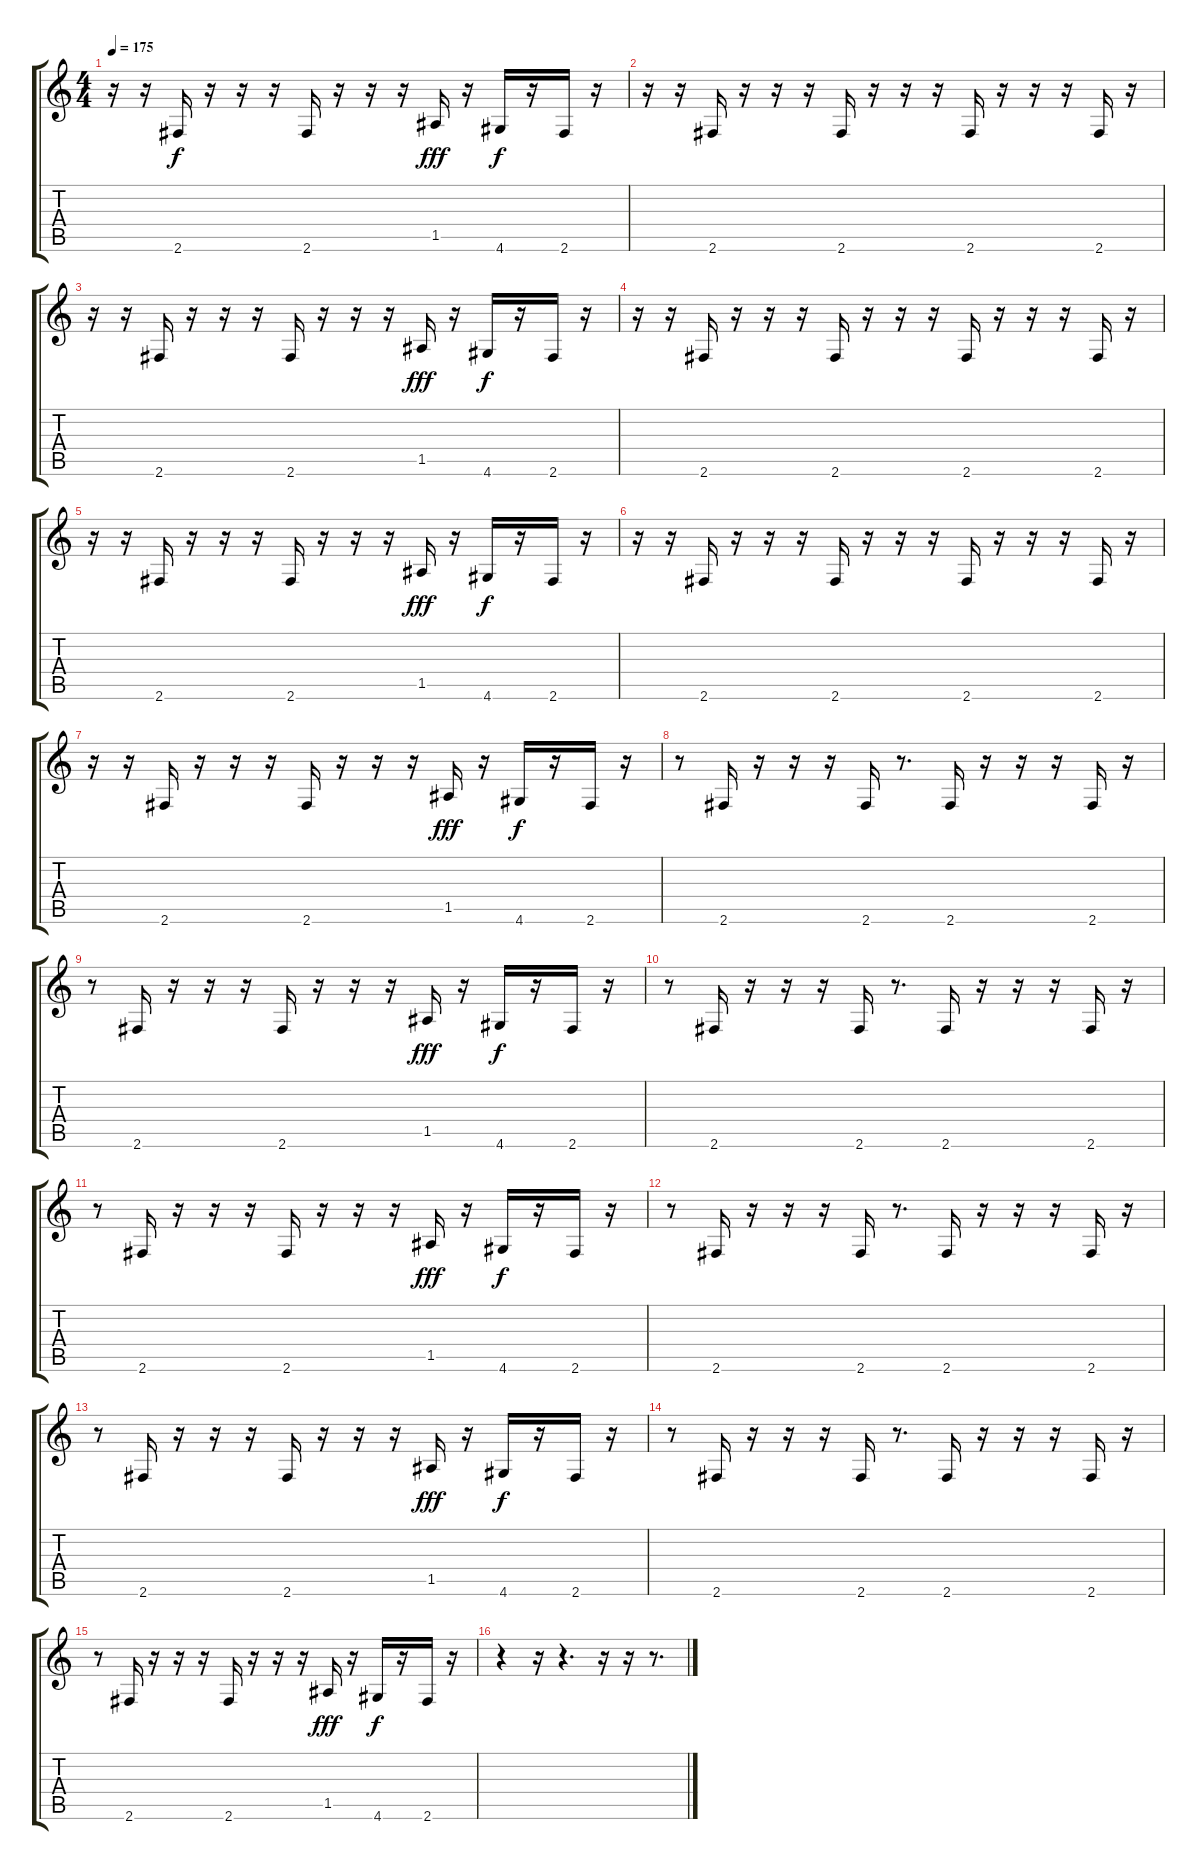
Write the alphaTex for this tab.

\track "" {instrument acousticguitarsteel}
\staff {score tabs}
\tuning (E4 B3 G3 D3 A2 E2) {hide}
\ts (4 4)
\tempo 175
\clef g2
\ks c
r.16{dy f} r.16 2.6.16 r.16 r.16 r.16 2.6.16 r.16 r.16 r.16 1.5.16{dy fff} r.16 4.6.16{dy f} r.16 2.6.16 r.16 |
r.16 r.16 2.6.16 r.16 r.16 r.16 2.6.16 r.16 r.16 r.16 2.6.16 r.16 r.16 r.16 2.6.16 r.16 |
r.16 r.16 2.6.16 r.16 r.16 r.16 2.6.16 r.16 r.16 r.16 1.5.16{dy fff} r.16 4.6.16{dy f} r.16 2.6.16 r.16 |
r.16 r.16 2.6.16 r.16 r.16 r.16 2.6.16 r.16 r.16 r.16 2.6.16 r.16 r.16 r.16 2.6.16 r.16 |
r.16 r.16 2.6.16 r.16 r.16 r.16 2.6.16 r.16 r.16 r.16 1.5.16{dy fff} r.16 4.6.16{dy f} r.16 2.6.16 r.16 |
r.16 r.16 2.6.16 r.16 r.16 r.16 2.6.16 r.16 r.16 r.16 2.6.16 r.16 r.16 r.16 2.6.16 r.16 |
r.16 r.16 2.6.16 r.16 r.16 r.16 2.6.16 r.16 r.16 r.16 1.5.16{dy fff} r.16 4.6.16{dy f} r.16 2.6.16 r.16 |
r.8 2.6.16 r.16 r.16 r.16 2.6.16 r.8{d} 2.6.16 r.16 r.16 r.16 2.6.16 r.16 |
r.8 2.6.16 r.16 r.16 r.16 2.6.16 r.16 r.16 r.16 1.5.16{dy fff} r.16 4.6.16{dy f} r.16 2.6.16 r.16 |
r.8 2.6.16 r.16 r.16 r.16 2.6.16 r.8{d} 2.6.16 r.16 r.16 r.16 2.6.16 r.16 |
r.8 2.6.16 r.16 r.16 r.16 2.6.16 r.16 r.16 r.16 1.5.16{dy fff} r.16 4.6.16{dy f} r.16 2.6.16 r.16 |
r.8 2.6.16 r.16 r.16 r.16 2.6.16 r.8{d} 2.6.16 r.16 r.16 r.16 2.6.16 r.16 |
r.8 2.6.16 r.16 r.16 r.16 2.6.16 r.16 r.16 r.16 1.5.16{dy fff} r.16 4.6.16{dy f} r.16 2.6.16 r.16 |
r.8 2.6.16 r.16 r.16 r.16 2.6.16 r.8{d} 2.6.16 r.16 r.16 r.16 2.6.16 r.16 |
r.8 2.6.16 r.16 r.16 r.16 2.6.16 r.16 r.16 r.16 1.5.16{dy fff} r.16 4.6.16{dy f} r.16 2.6.16 r.16 |
r.4 r.16 r.4{d} r.16 r.16 r.8{d}
